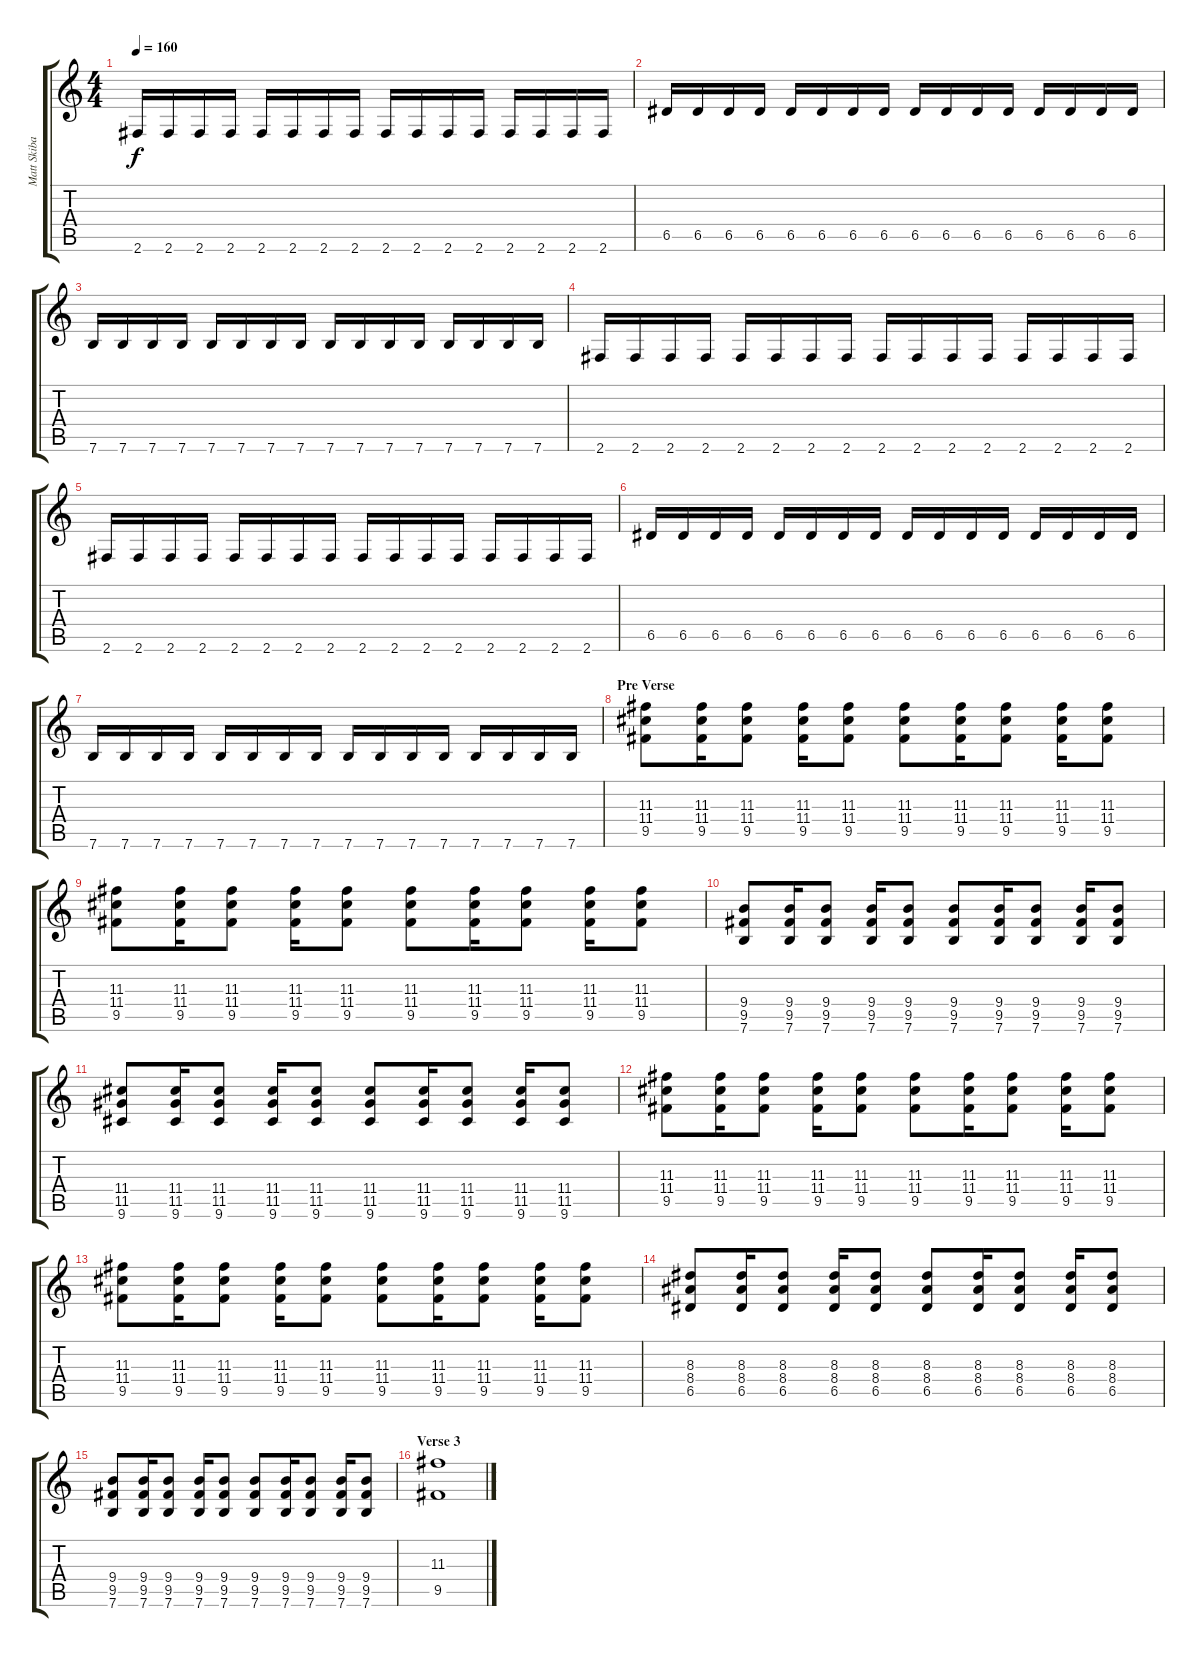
\track ("Matt Skiba - Guitar 1" "Matt Skiba") {instrument distortionguitar}
\staff {score tabs}
\tuning (E4 B3 G3 D3 A2 E2) {hide}
\ts (4 4)
\tempo 160
\clef g2
\ks c
2.6.16{dy f} 2.6.16 2.6.16 2.6.16 2.6.16 2.6.16 2.6.16 2.6.16 2.6.16 2.6.16 2.6.16 2.6.16 2.6.16 2.6.16 2.6.16 2.6.16 |
6.5.16 6.5.16 6.5.16 6.5.16 6.5.16 6.5.16 6.5.16 6.5.16 6.5.16 6.5.16 6.5.16 6.5.16 6.5.16 6.5.16 6.5.16 6.5.16 |
7.6.16 7.6.16 7.6.16 7.6.16 7.6.16 7.6.16 7.6.16 7.6.16 7.6.16 7.6.16 7.6.16 7.6.16 7.6.16 7.6.16 7.6.16 7.6.16 |
2.6.16 2.6.16 2.6.16 2.6.16 2.6.16 2.6.16 2.6.16 2.6.16 2.6.16 2.6.16 2.6.16 2.6.16 2.6.16 2.6.16 2.6.16 2.6.16 |
2.6.16 2.6.16 2.6.16 2.6.16 2.6.16 2.6.16 2.6.16 2.6.16 2.6.16 2.6.16 2.6.16 2.6.16 2.6.16 2.6.16 2.6.16 2.6.16 |
6.5.16 6.5.16 6.5.16 6.5.16 6.5.16 6.5.16 6.5.16 6.5.16 6.5.16 6.5.16 6.5.16 6.5.16 6.5.16 6.5.16 6.5.16 6.5.16 |
7.6.16 7.6.16 7.6.16 7.6.16 7.6.16 7.6.16 7.6.16 7.6.16 7.6.16 7.6.16 7.6.16 7.6.16 7.6.16 7.6.16 7.6.16 7.6.16 |
\section ("" "Pre Verse")
(11.3 11.4 9.5).8 (11.3 11.4 9.5).16 (11.3 11.4 9.5).8 (11.3 11.4 9.5).16 (11.3 11.4 9.5).8 (11.3 11.4 9.5).8 (11.3 11.4 9.5).16 (11.3 11.4 9.5).8 (11.3 11.4 9.5).16 (11.3 11.4 9.5).8 |
(11.3 11.4 9.5).8 (11.3 11.4 9.5).16 (11.3 11.4 9.5).8 (11.3 11.4 9.5).16 (11.3 11.4 9.5).8 (11.3 11.4 9.5).8 (11.3 11.4 9.5).16 (11.3 11.4 9.5).8 (11.3 11.4 9.5).16 (11.3 11.4 9.5).8 |
(9.4 9.5 7.6).8 (9.4 9.5 7.6).16 (9.4 9.5 7.6).8 (9.4 9.5 7.6).16 (9.4 9.5 7.6).8 (9.4 9.5 7.6).8 (9.4 9.5 7.6).16 (9.4 9.5 7.6).8 (9.4 9.5 7.6).16 (9.4 9.5 7.6).8 |
(11.4 11.5 9.6).8 (11.4 11.5 9.6).16 (11.4 11.5 9.6).8 (11.4 11.5 9.6).16 (11.4 11.5 9.6).8 (11.4 11.5 9.6).8 (11.4 11.5 9.6).16 (11.4 11.5 9.6).8 (11.4 11.5 9.6).16 (11.4 11.5 9.6).8 |
(11.3 11.4 9.5).8 (11.3 11.4 9.5).16 (11.3 11.4 9.5).8 (11.3 11.4 9.5).16 (11.3 11.4 9.5).8 (11.3 11.4 9.5).8 (11.3 11.4 9.5).16 (11.3 11.4 9.5).8 (11.3 11.4 9.5).16 (11.3 11.4 9.5).8 |
(11.3 11.4 9.5).8 (11.3 11.4 9.5).16 (11.3 11.4 9.5).8 (11.3 11.4 9.5).16 (11.3 11.4 9.5).8 (11.3 11.4 9.5).8 (11.3 11.4 9.5).16 (11.3 11.4 9.5).8 (11.3 11.4 9.5).16 (11.3 11.4 9.5).8 |
(8.3 8.4 6.5).8 (8.3 8.4 6.5).16 (8.3 8.4 6.5).8 (8.3 8.4 6.5).16 (8.3 8.4 6.5).8 (8.3 8.4 6.5).8 (8.3 8.4 6.5).16 (8.3 8.4 6.5).8 (8.3 8.4 6.5).16 (8.3 8.4 6.5).8 |
(9.4 9.5 7.6).8 (9.4 9.5 7.6).16 (9.4 9.5 7.6).8 (9.4 9.5 7.6).16 (9.4 9.5 7.6).8 (9.4 9.5 7.6).8 (9.4 9.5 7.6).16 (9.4 9.5 7.6).8 (9.4 9.5 7.6).16 (9.4 9.5 7.6).8 |
\section ("" "Verse 3")
(11.3 9.5).1
